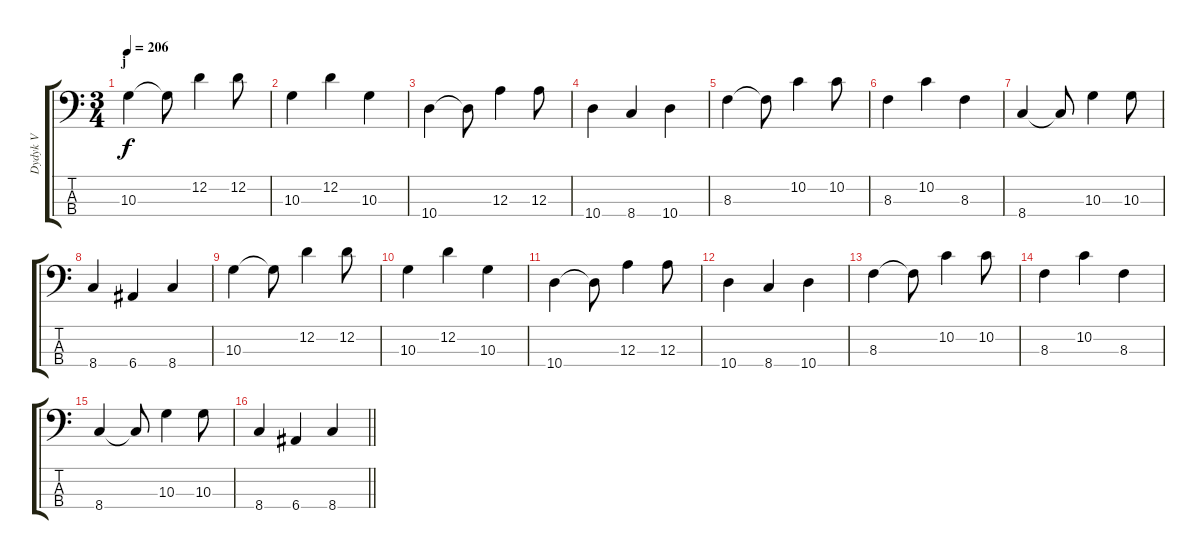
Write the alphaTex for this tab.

\track ("Dydyk V" "Dydyk V") {instrument acousticbass}
\staff {score tabs}
\tuning (G2 D2 A1 E1) {hide}
\ts (3 4)
\section ("" "j")
\tempo 206
\clef f4
\ks c
10.3.4{dy f} 10.3{t}.8 12.2.4 12.2.8 |
10.3.4 12.2.4 10.3.4 |
10.4.4 10.4{t}.8 12.3.4 12.3.8 |
10.4.4 8.4.4 10.4.4 |
8.3.4 8.3{t}.8 10.2.4 10.2.8 |
8.3.4 10.2.4 8.3.4 |
8.4.4 8.4{t}.8 10.3.4 10.3.8 |
8.4.4 6.4.4 8.4.4 |
10.3.4 10.3{t}.8 12.2.4 12.2.8 |
10.3.4 12.2.4 10.3.4 |
10.4.4 10.4{t}.8 12.3.4 12.3.8 |
10.4.4 8.4.4 10.4.4 |
8.3.4 8.3{t}.8 10.2.4 10.2.8 |
8.3.4 10.2.4 8.3.4 |
8.4.4 8.4{t}.8 10.3.4 10.3.8 |
\barLineRight lightlight
8.4.4 6.4.4 8.4.4
